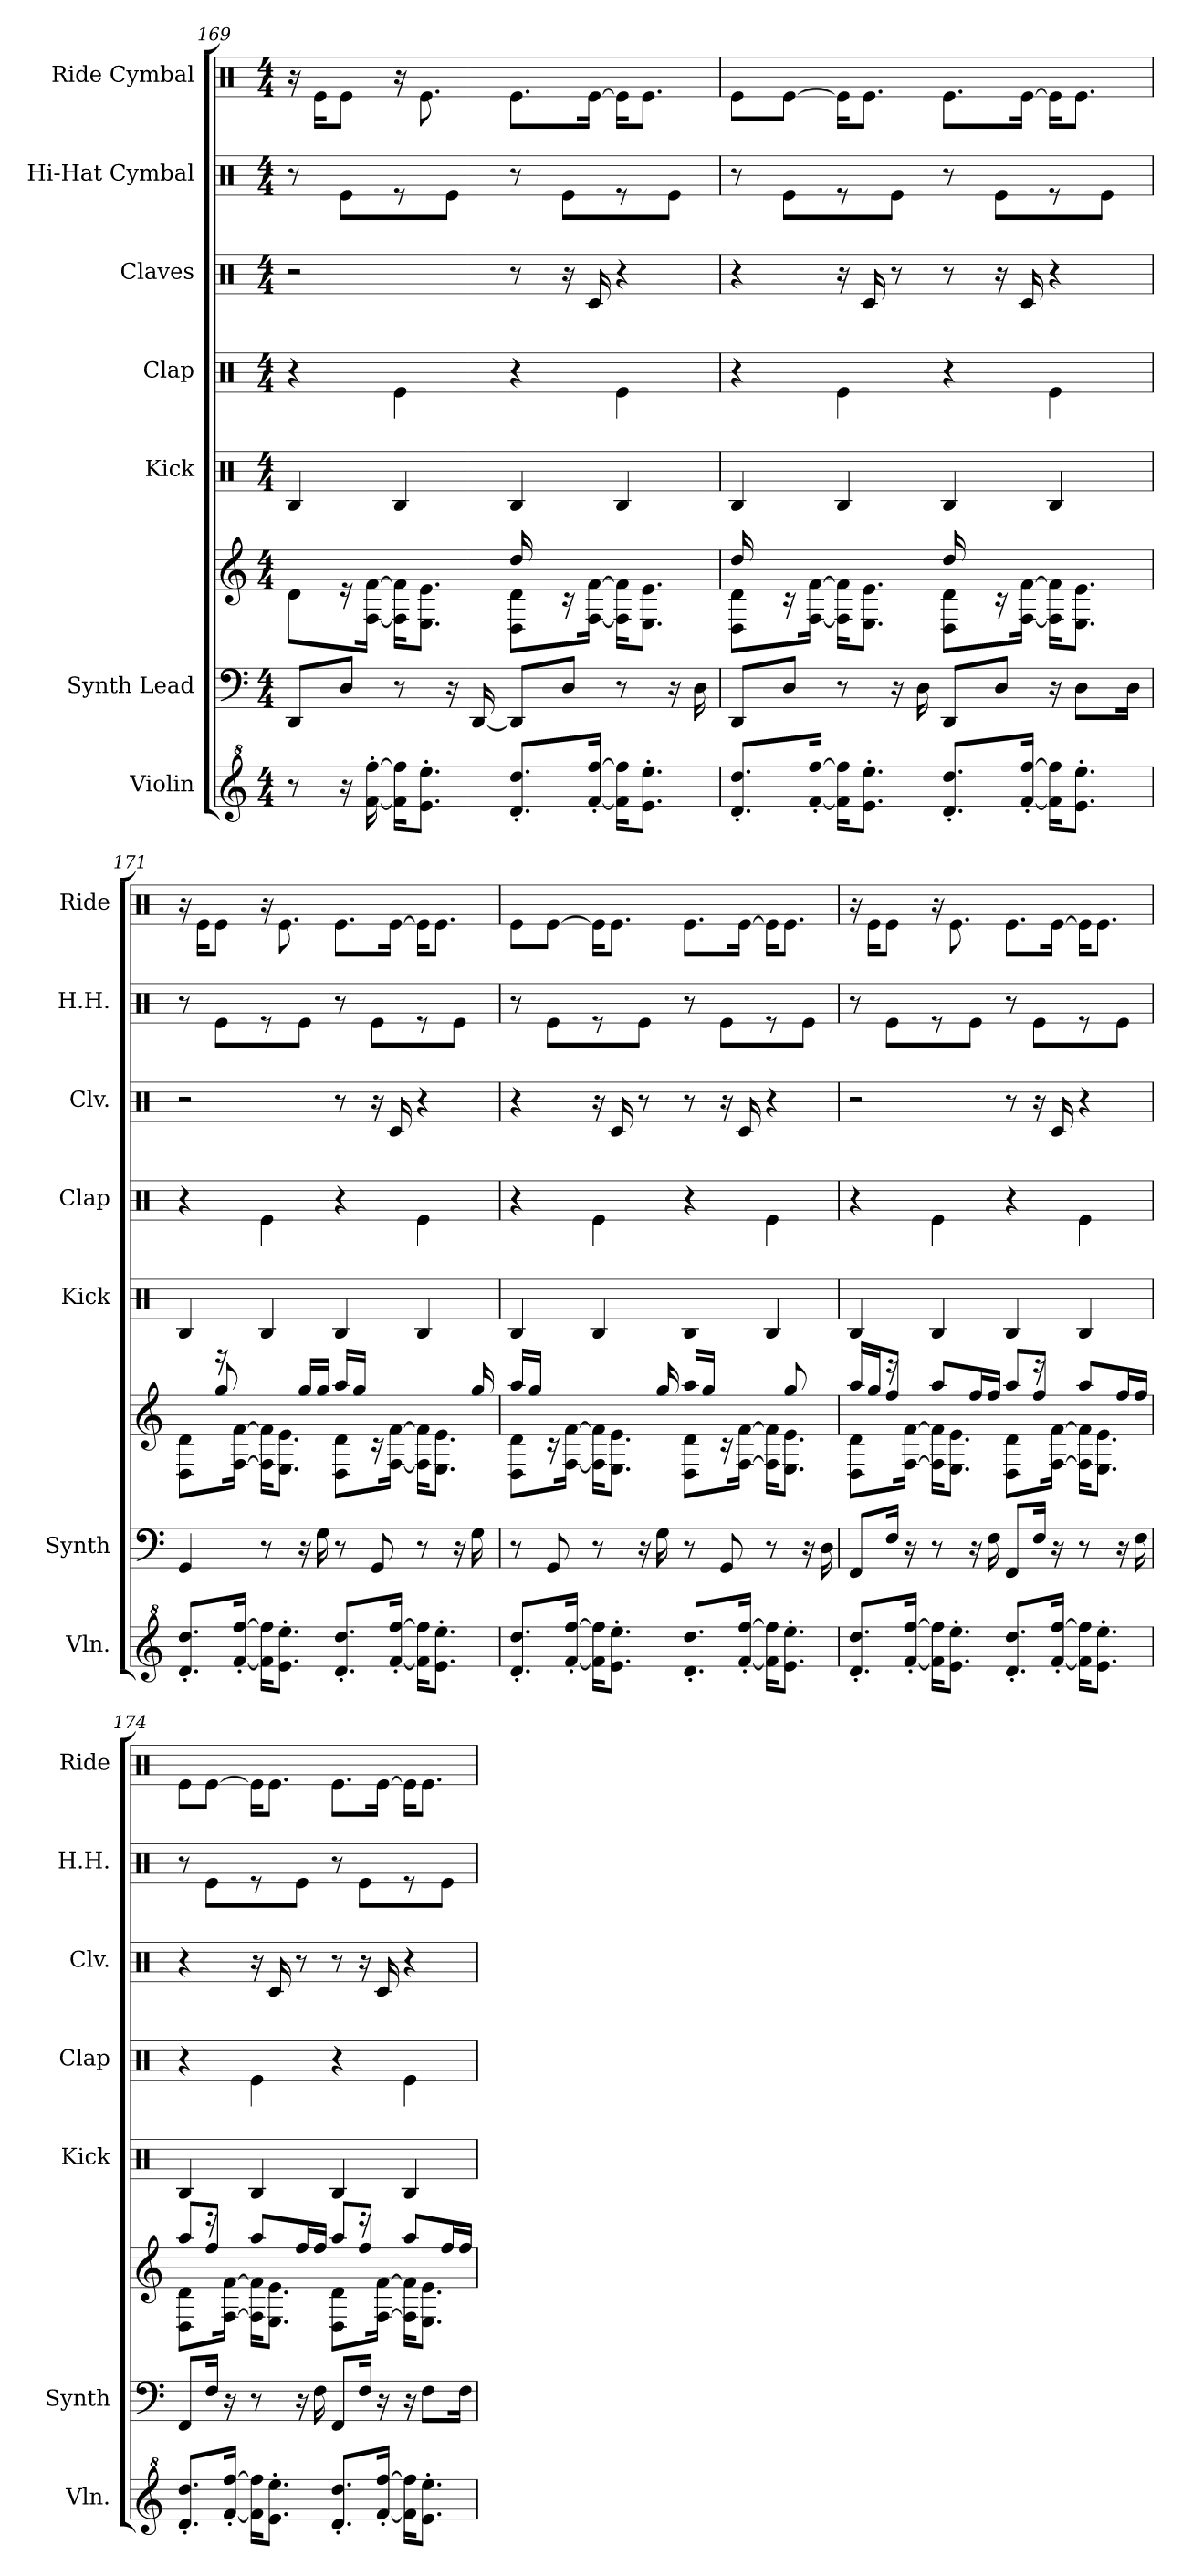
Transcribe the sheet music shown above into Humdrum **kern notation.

**kern	**kern	**kern	**kern	**kern	**kern	**kern	**kern
*part7	*part6	*part6	*part5	*part4	*part3	*part2	*part1
*staff8	*staff7	*staff6	*staff5	*staff4	*staff3	*staff2	*staff1
*I"Violin	*I"Synth Lead	*	*I"Kick	*I"Clap	*I"Claves	*I"Hi-Hat Cymbal	*I"Ride Cymbal
*I'Vln.	*I'Synth	*	*I'Kick	*I'Clap	*I'Clv.	*I'H.H.	*I'Ride
!!LO:LB:g=z
*clefG^2	*clefF4	*clefG2	*clefX	*clefX	*clefX	*clefX	*clefX
*k[]	*k[]	*k[]	*k[]	*k[]	*k[]	*k[]	*k[]
*a:	*a:	*a:	*a:	*a:	*a:	*a:	*a:
*M4/4	*M4/4	*M4/4	*M4/4	*M4/4	*M4/4	*M4/4	*M4/4
=169	=169	=169	=169	=169	=169	=169	=169
*	*	*^	*	*	*	*	*
8r	8DD/L	8d\L	2ryy	4RB/	4r	2r	8r	16r
.	.	.	.	.	.	.	.	16Re\KL
16r	8D/J	16r	.	.	.	.	8Re\L	8Re\J
[16ff\'> [16fff\'>	.	[<16F\ [<16f\Jk	.	.	.	.	.	.
16ff\] 16fff\]KL	8r	16F\] 16f\]KL	.	4RB/	4Re\	.	8r	16r
8.ee\'> 8.eee\'>J	.	8.E\ 8.e\J	.	.	.	.	.	8.Re\
.	16r	.	.	.	.	.	8Re\J	.
.	[16DD/	.	.	.	.	.	.	.
8.dd/'< 8.ddd/'<L	8DD/L]	8D\ 8d\L	16dd/	4RB/	4r	8r	8r	8.Re\L
.	.	.	16ryy	.	.	.	.	.
.	8D/J	16r	8ryy	.	.	16r	8Re\L	.
[16ff/'< [16fff/'<Jk	.	[<16F\ [<16f\Jk	.	.	.	16Rc/	.	[16Re\Jk
16ff\] 16fff\]KL	8r	16F\] 16f\]KL	4ryy	4RB/	4Re\	4r	8r	16Re\KL]
8.ee\'> 8.eee\'>J	.	8.E\ 8.e\J	.	.	.	.	.	8.Re\J
.	16r	.	.	.	.	.	8Re\J	.
.	16D\	.	.	.	.	.	.	.
=170	=170	=170	=170	=170	=170	=170	=170	=170
8.dd/'< 8.ddd/'<L	8DD/L	8D\ 8d\L	16dd/	4RB/	4r	4r	8r	8Re\L
.	.	.	16ryy	.	.	.	.	.
.	8D/J	16r	8ryy	.	.	.	8Re\L	[8Re\J
[16ff/'< [16fff/'<Jk	.	[<16F\ [<16f\Jk	.	.	.	.	.	.
16ff\] 16fff\]KL	8r	16F\] 16f\]KL	4ryy	4RB/	4Re\	16r	8r	16Re\KL]
8.ee\'> 8.eee\'>J	.	8.E\ 8.e\J	.	.	.	16Rc/	.	8.Re\J
.	16r	.	.	.	.	8r	8Re\J	.
.	16D\	.	.	.	.	.	.	.
8.dd/'< 8.ddd/'<L	8DD/L	8D\ 8d\L	16dd/	4RB/	4r	8r	8r	8.Re\L
.	.	.	16ryy	.	.	.	.	.
.	8D/J	16r	8ryy	.	.	16r	8Re\L	.
[16ff/'< [16fff/'<Jk	.	[<16F\ [<16f\Jk	.	.	.	16Rc/	.	[16Re\Jk
16ff\] 16fff\]KL	16r	16F\] 16f\]KL	4ryy	4RB/	4Re\	4r	8r	16Re\KL]
8.ee\'> 8.eee\'>J	8D\L	8.E\ 8.e\J	.	.	.	.	.	8.Re\J
.	.	.	.	.	.	.	8Re\J	.
.	16D\Jk	.	.	.	.	.	.	.
=171	=171	=171	=171	=171	=171	=171	=171	=171
8.dd/'< 8.ddd/'<L	4GG/	8D\ 8d\L	8ryy	4RB/	4r	2r	8r	16r
.	.	.	.	.	.	.	.	16Re\KL
.	.	16r	8gg/	.	.	.	8Re\L	8Re\J
[16ff/'< [16fff/'<Jk	.	[<16F\ [<16f\Jk	.	.	.	.	.	.
16ff\] 16fff\]KL	8r	16F\] 16f\]KL	8ryy	4RB/	4Re\	.	8r	16r
8.ee\'> 8.eee\'>J	.	8.E\ 8.e\J	.	.	.	.	.	8.Re\
.	16r	.	16gg/LL	.	.	.	8Re\J	.
.	16G\	.	16gg/JJ	.	.	.	.	.
8.dd/'< 8.ddd/'<L	8r	8D\ 8d\L	16aa/LL	4RB/	4r	8r	8r	8.Re\L
.	.	.	16gg/JJ	.	.	.	.	.
.	8GG/	16r	8ryy	.	.	16r	8Re\L	.
[16ff/'< [16fff/'<Jk	.	[<16F\ [<16f\Jk	.	.	.	16Rc/	.	[16Re\Jk
16ff\] 16fff\]KL	8r	16F\] 16f\]KL	8ryy	4RB/	4Re\	4r	8r	16Re\KL]
8.ee\'> 8.eee\'>J	.	8.E\ 8.e\J	.	.	.	.	.	8.Re\J
.	16r	.	16ryy	.	.	.	8Re\J	.
.	16G\	.	16gg/	.	.	.	.	.
!!LO:PB:g=z
=172	=172	=172	=172	=172	=172	=172	=172	=172
8.dd/'< 8.ddd/'<L	8r	8D\ 8d\L	16aa/LL	4RB/	4r	4r	8r	8Re\L
.	.	.	16gg/JJ	.	.	.	.	.
.	8GG/	16r	8ryy	.	.	.	8Re\L	[8Re\J
[16ff/'< [16fff/'<Jk	.	[<16F\ [<16f\Jk	.	.	.	.	.	.
16ff\] 16fff\]KL	8r	16F\] 16f\]KL	8ryy	4RB/	4Re\	16r	8r	16Re\KL]
8.ee\'> 8.eee\'>J	.	8.E\ 8.e\J	.	.	.	16Rc/	.	8.Re\J
.	16r	.	16ryy	.	.	8r	8Re\J	.
.	16G\	.	16gg/	.	.	.	.	.
8.dd/'< 8.ddd/'<L	8r	8D\ 8d\L	16aa/LL	4RB/	4r	8r	8r	8.Re\L
.	.	.	16gg/JJ	.	.	.	.	.
.	8GG/	16r	8ryy	.	.	16r	8Re\L	.
[16ff/'< [16fff/'<Jk	.	[<16F\ [<16f\Jk	.	.	.	16Rc/	.	[16Re\Jk
16ff\] 16fff\]KL	8r	16F\] 16f\]KL	16ryy	4RB/	4Re\	4r	8r	16Re\KL]
8.ee\'> 8.eee\'>J	.	8.E\ 8.e\J	8gg/	.	.	.	.	8.Re\J
.	16r	.	.	.	.	.	8Re\J	.
.	16D\	.	16ryy	.	.	.	.	.
=173	=173	=173	=173	=173	=173	=173	=173	=173
8.dd/'< 8.ddd/'<L	8FF/L	8D\ 8d\L	16aa/LL	4RB/	4r	2r	8r	16r
.	.	.	16gg/J	.	.	.	.	16Re\KL
.	16F/Jk	16r	8ff/J	.	.	.	8Re\L	8Re\J
[16ff/'< [16fff/'<Jk	16r	[<16F\ [<16f\Jk	.	.	.	.	.	.
16ff\] 16fff\]KL	8r	16F\] 16f\]KL	8aa/L	4RB/	4Re\	.	8r	16r
8.ee\'> 8.eee\'>J	.	8.E\ 8.e\J	.	.	.	.	.	8.Re\
.	16r	.	16ff/L	.	.	.	8Re\J	.
.	16F\	.	16ff/JJ	.	.	.	.	.
8.dd/'< 8.ddd/'<L	8FF/L	8D\ 8d\L	8aa/L	4RB/	4r	8r	8r	8.Re\L
.	16F/Jk	16r	8ff/J	.	.	16r	8Re\L	.
[16ff/'< [16fff/'<Jk	16r	[<16F\ [<16f\Jk	.	.	.	16Rc/	.	[16Re\Jk
16ff\] 16fff\]KL	8r	16F\] 16f\]KL	8aa/L	4RB/	4Re\	4r	8r	16Re\KL]
8.ee\'> 8.eee\'>J	.	8.E\ 8.e\J	.	.	.	.	.	8.Re\J
.	16r	.	16ff/L	.	.	.	8Re\J	.
.	16F\	.	16ff/JJ	.	.	.	.	.
=174	=174	=174	=174	=174	=174	=174	=174	=174
8.dd/'< 8.ddd/'<L	8FF/L	8D\ 8d\L	8aa/L	4RB/	4r	4r	8r	8Re\L
.	16F/Jk	16r	8ff/J	.	.	.	8Re\L	[8Re\J
[16ff/'< [16fff/'<Jk	16r	[<16F\ [<16f\Jk	.	.	.	.	.	.
16ff\] 16fff\]KL	8r	16F\] 16f\]KL	8aa/L	4RB/	4Re\	16r	8r	16Re\KL]
8.ee\'> 8.eee\'>J	.	8.E\ 8.e\J	.	.	.	16Rc/	.	8.Re\J
.	16r	.	16ff/L	.	.	8r	8Re\J	.
.	16F\	.	16ff/JJ	.	.	.	.	.
8.dd/'< 8.ddd/'<L	8FF/L	8D\ 8d\L	8aa/L	4RB/	4r	8r	8r	8.Re\L
.	16F/Jk	16r	8ff/J	.	.	16r	8Re\L	.
[16ff/'< [16fff/'<Jk	16r	[<16F\ [<16f\Jk	.	.	.	16Rc/	.	[16Re\Jk
16ff\] 16fff\]KL	16r	16F\] 16f\]KL	8aa/L	4RB/	4Re\	4r	8r	16Re\KL]
8.ee\'> 8.eee\'>J	8F\L	8.E\ 8.e\J	.	.	.	.	.	8.Re\J
.	.	.	16ff/L	.	.	.	8Re\J	.
.	16F\Jk	.	16ff/JJ	.	.	.	.	.
*	*	*v	*v	*	*	*	*	*
=	=	=	=	=	=	=	=
*-	*-	*-	*-	*-	*-	*-	*-
